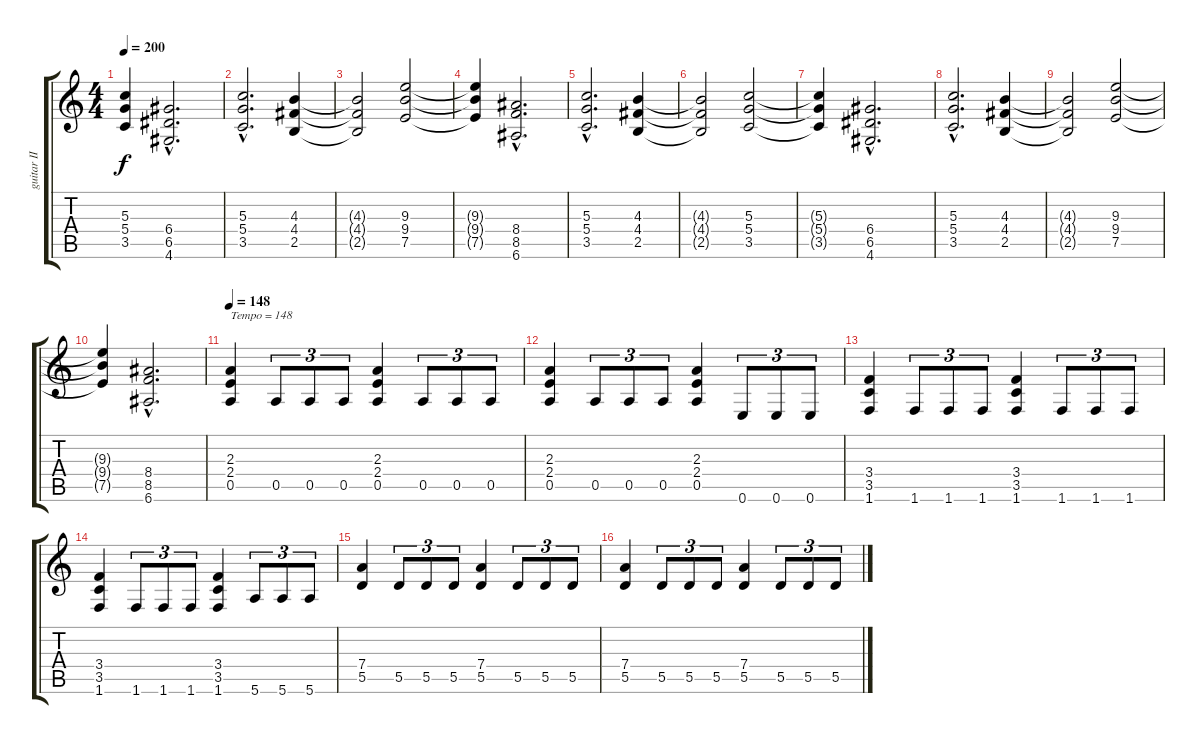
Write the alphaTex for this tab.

\track ("guitar II" "guitar II") {instrument distortionguitar}
\staff {score tabs}
\tuning (E4 B3 G3 D3 A2 E2) {hide}
\ts (4 4)
\tempo 200
\clef g2
\ks c
(5.3{t} 5.4{t} 3.5{t}).4{dy f} (6.4{hac} 6.5{hac} 4.6{hac}).2{d} |
(5.3{hac} 5.4{hac} 3.5{hac}).2{d} (4.3 4.4 2.5).4 |
(4.3{t} 4.4{t} 2.5{t}).2 (9.3 9.4 7.5).2 |
(9.3{t} 9.4{t} 7.5{t}).4 (8.4{hac} 8.5{hac} 6.6{hac}).2{d} |
(5.3{hac} 5.4{hac} 3.5{hac}).2{d} (4.3 4.4 2.5).4 |
(4.3{t} 4.4{t} 2.5{t}).2 (5.3 5.4 3.5).2 |
(5.3{t} 5.4{t} 3.5{t}).4 (6.4{hac} 6.5{hac} 4.6{hac}).2{d} |
(5.3{hac} 5.4{hac} 3.5{hac}).2{d} (4.3 4.4 2.5).4 |
(4.3{t} 4.4{t} 2.5{t}).2 (9.3 9.4 7.5).2 |
(9.3{t} 9.4{t} 7.5{t}).4 (8.4{hac} 8.5{hac} 6.6{hac}).2{d} |
\tempo 148
(2.3 2.4 0.5).4{txt "Tempo = 148"} 0.5.8{tu (3 2)} 0.5.8{tu (3 2)} 0.5.8{tu (3 2)} (2.3 2.4 0.5).4 0.5.8{tu (3 2)} 0.5.8{tu (3 2)} 0.5.8{tu (3 2)} |
(2.3 2.4 0.5).4 0.5.8{tu (3 2)} 0.5.8{tu (3 2)} 0.5.8{tu (3 2)} (2.3 2.4 0.5).4 0.6.8{tu (3 2)} 0.6.8{tu (3 2)} 0.6.8{tu (3 2)} |
(3.4 3.5 1.6).4 1.6.8{tu (3 2)} 1.6.8{tu (3 2)} 1.6.8{tu (3 2)} (3.4 3.5 1.6).4 1.6.8{tu (3 2)} 1.6.8{tu (3 2)} 1.6.8{tu (3 2)} |
(3.4 3.5 1.6).4 1.6.8{tu (3 2)} 1.6.8{tu (3 2)} 1.6.8{tu (3 2)} (3.4 3.5 1.6).4 5.6.8{tu (3 2)} 5.6.8{tu (3 2)} 5.6.8{tu (3 2)} |
(7.4 5.5).4 5.5.8{tu (3 2)} 5.5.8{tu (3 2)} 5.5.8{tu (3 2)} (7.4 5.5).4 5.5.8{tu (3 2)} 5.5.8{tu (3 2)} 5.5.8{tu (3 2)} |
(7.4 5.5).4 5.5.8{tu (3 2)} 5.5.8{tu (3 2)} 5.5.8{tu (3 2)} (7.4 5.5).4 5.5.8{tu (3 2)} 5.5.8{tu (3 2)} 5.5.8{tu (3 2)}
